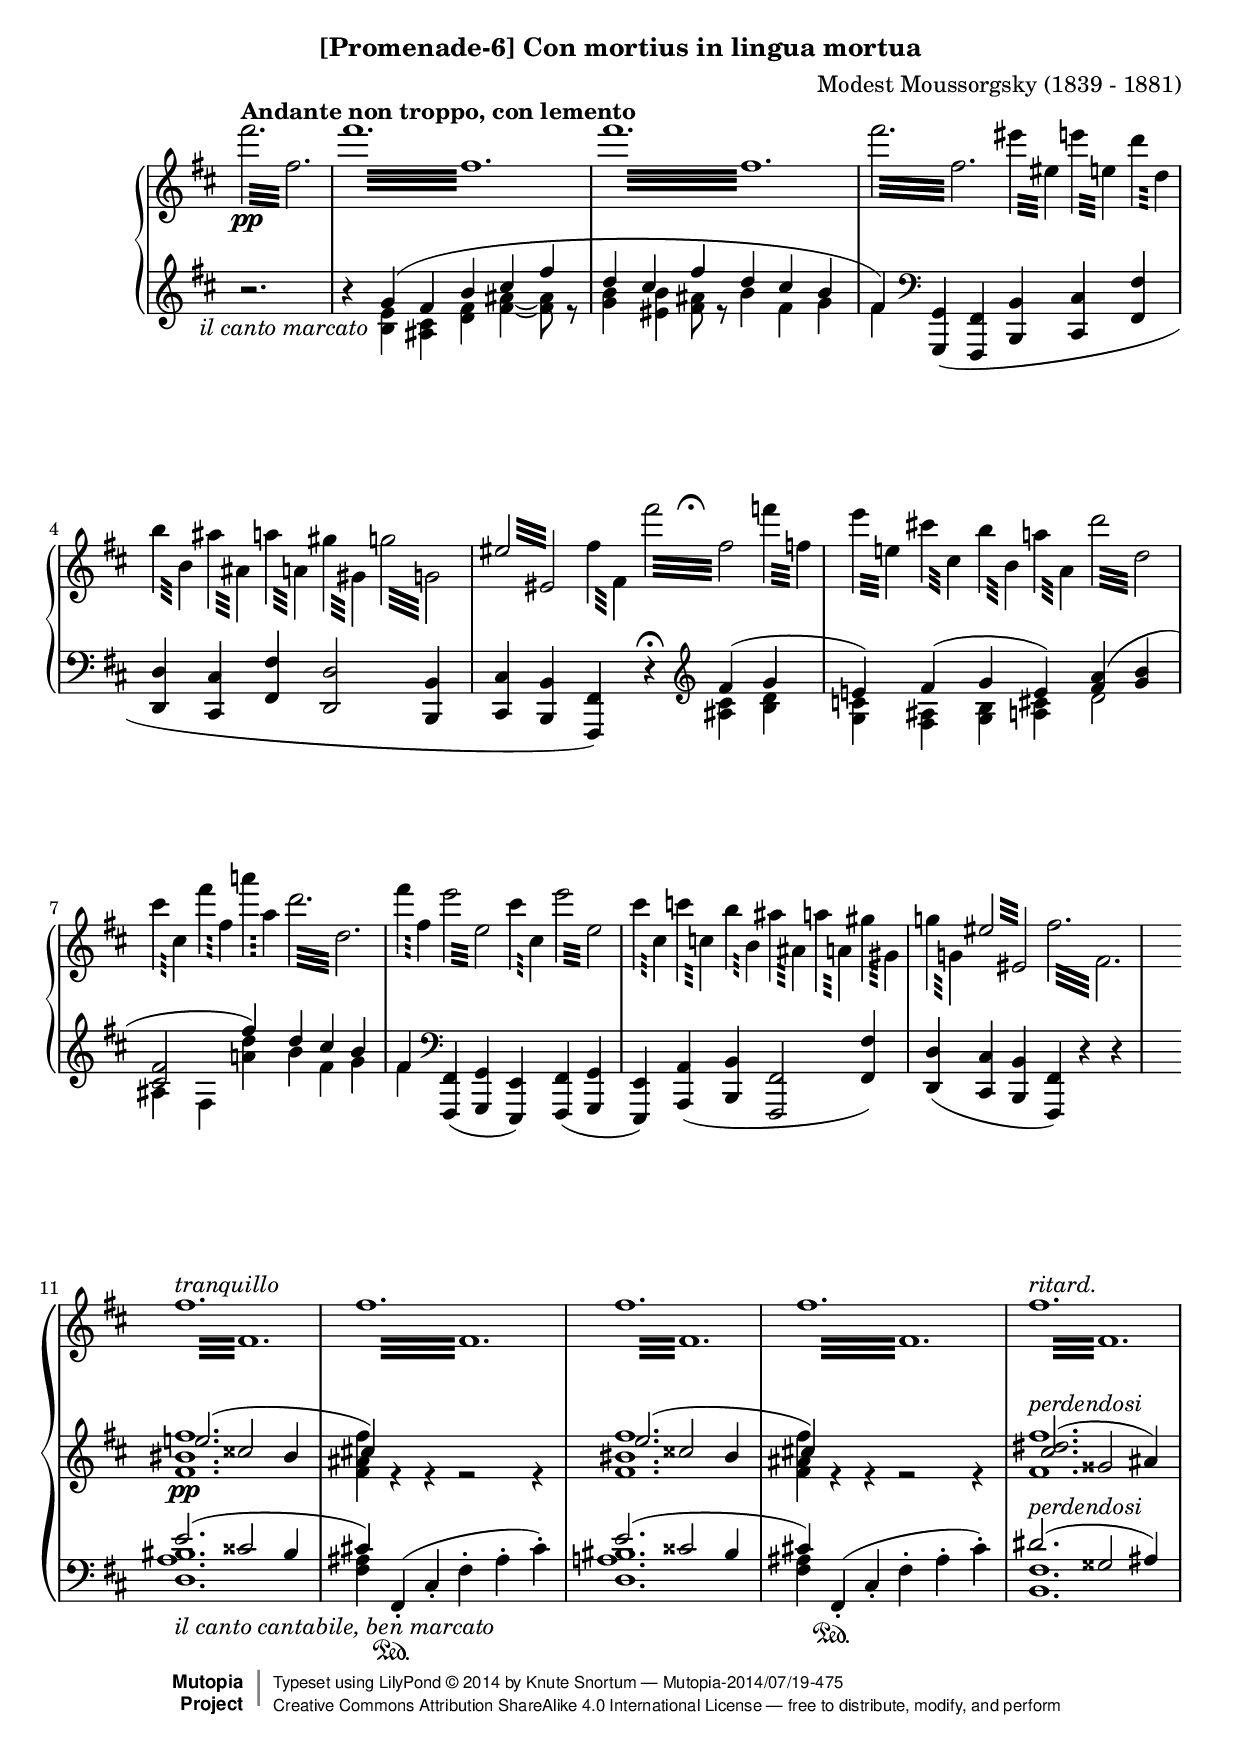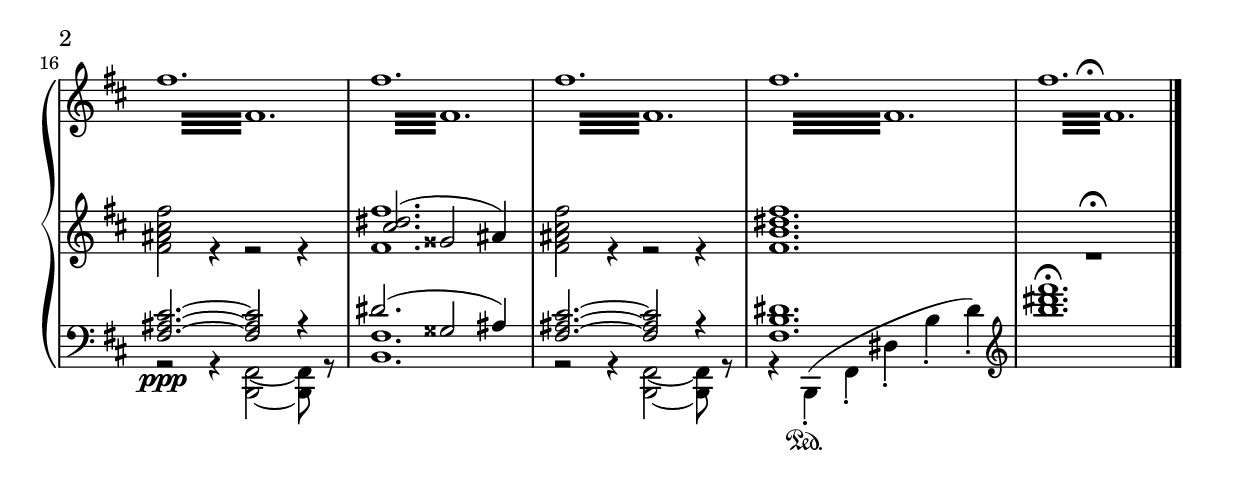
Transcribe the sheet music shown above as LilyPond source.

%...+....1....+....2....+....3....+....4....+....5....+....6....+....7....+....
\version "2.18.2"
\language "english"

\header {
  %title        = "[Promenade-6] Con mortius in lingua mortua"
  composer     = "Modest Moussorgsky (1839 - 1881)"
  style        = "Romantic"
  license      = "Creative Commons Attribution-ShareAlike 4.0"
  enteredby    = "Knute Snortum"
  date         = "1874"
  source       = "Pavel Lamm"

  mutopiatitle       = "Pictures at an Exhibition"
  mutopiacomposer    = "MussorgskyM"
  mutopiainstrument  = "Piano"
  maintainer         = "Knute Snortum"
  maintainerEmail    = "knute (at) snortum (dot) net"
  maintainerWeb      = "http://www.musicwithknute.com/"

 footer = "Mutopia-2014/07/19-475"
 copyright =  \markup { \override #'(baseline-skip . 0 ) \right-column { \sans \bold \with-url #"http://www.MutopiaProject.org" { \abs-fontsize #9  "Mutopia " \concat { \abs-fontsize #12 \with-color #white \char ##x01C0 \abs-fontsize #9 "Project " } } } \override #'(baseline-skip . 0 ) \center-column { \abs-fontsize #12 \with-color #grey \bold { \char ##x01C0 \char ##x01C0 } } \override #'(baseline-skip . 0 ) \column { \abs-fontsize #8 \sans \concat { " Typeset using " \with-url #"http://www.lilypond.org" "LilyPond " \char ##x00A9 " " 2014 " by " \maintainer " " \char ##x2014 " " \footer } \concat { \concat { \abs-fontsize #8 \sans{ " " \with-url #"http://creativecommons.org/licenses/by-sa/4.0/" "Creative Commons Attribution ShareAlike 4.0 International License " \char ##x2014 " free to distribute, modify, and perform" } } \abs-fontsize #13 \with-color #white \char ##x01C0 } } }
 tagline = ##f
}

cantoMarcato = \markup { \italic "il canto marcato" }
cantabileMarcato = \markup { \italic "il canto cantabile, ben marcato" }
tranq = \markup { \italic "tranquillo" }
ritard = \markup { \italic "ritard." }
perden = \markup { \italic "perdendosi" }
markupFermata = \markup { \musicglyph #"scripts.ufermata" }

forceShiftOn = \override NoteColumn.force-hshift = #0.5
forceShiftOff = \override NoteColumn.force-hshift = #0
adjustCantoX = \once \override TextScript.X-offset = #-4
adjustFermata = {
  \once \override TextScript.X-offset = #4.5
  \once \override TextScript.Y-offset = #5.5
}
adjustFermataTwo = \once \override TextScript.X-offset = #5

upper = \relative c''' {
  \tempo "Andante non troppo, con lemento"
  \override Beam.gap-count = #3
  
  \partial 2. \repeat tremolo 12 { fs32 \pp fs, }
  | \repeat tremolo 24 { fs'32 fs, }
  | \repeat tremolo 24 { fs'32 fs, }
  | \repeat tremolo 12 { fs'32 fs, }
    \repeat tremolo 4 { es'32 es, }
    \repeat tremolo 4 { e'32 e, }
    \repeat tremolo 4 { d'32 d, }  
  | \repeat tremolo 4 { b'32 b, }
    \repeat tremolo 4 { as'32 as, }
    \repeat tremolo 4 { a'32 a, }
    \repeat tremolo 4 { gs'32 gs, }
    \repeat tremolo 8 { g'32 g, }
  | \repeat tremolo 8 { es'32 es, }
    \repeat tremolo 4 { fs'32 fs, }
    \repeat tremolo 8 { \adjustFermata fs''32 ^\markupFermata fs, } 
    \repeat tremolo 4 { f'32 f, }
  | \repeat tremolo 4 { e'32 e, }
    \repeat tremolo 4 { cs'32 cs, }
    \repeat tremolo 4 { b'32 b, }
    \repeat tremolo 4 { a'32 a, }
    \repeat tremolo 8 { d'32 d, }
  | \repeat tremolo 4 { cs'32 cs, }
    \repeat tremolo 4 { fs'32 fs, }
    \repeat tremolo 4 { a'32 a, }
    \repeat tremolo 12 { d32 d, }
  | \repeat tremolo 4 { fs'32 fs, }
    \repeat tremolo 8 { e'32 e, }
    \repeat tremolo 4 { cs'32 cs, }
    \repeat tremolo 8 { e'32 e, }
  | \repeat tremolo 4 { cs'32 cs, }
    \repeat tremolo 4 { c'32 c, }
    \repeat tremolo 4 { b'32 b, }
    \repeat tremolo 4 { as'32 as, }
    \repeat tremolo 4 { a'32 a, }
    \repeat tremolo 4 { gs'32 gs, }
  | \repeat tremolo 4 { g'32 g, }
    \repeat tremolo 8 { es'32 es, }
    \repeat tremolo 12 { fs'32 fs, }
  <<
    \new Staff \with { 
      \remove Time_signature_engraver 
      alignAboveContext = "up"
    } {
      \key b \minor
      | \tag #'layout { \repeat tremolo 24 { fs'32 ^\tranq fs, } }
        \tag #'midi   { \repeat tremolo 24 { fs'32 \pp     fs, } }
      | \repeat tremolo 24 { fs'32 fs, } 
      | \repeat tremolo 24 { fs'32 fs, }
      | \repeat tremolo 24 { fs'32 fs, } 
      | \repeat tremolo 24 { fs'32 ^\ritard fs, }
      | \repeat tremolo 24 { fs'32 fs, }
      | \repeat tremolo 24 { fs'32 fs, }
      | \repeat tremolo 24 { fs'32 fs, }
      | \repeat tremolo 24 { fs'32 fs, }
      | \repeat tremolo 24 { \adjustFermataTwo fs'32 ^\markupFermata fs, }
      | \bar "|."
    }
    \\
    {
      << 
        { | e'2. ( css2 bs4 | cs4 ) } 
        \\ 
        { | <fs, bs fs'>1. \pp | <fs as fs'>4 } 
      >>
        r4 r r2 r4
      |
      << 
        { | e'2. ( css2 bs4 | cs4 ) } 
        \\ 
        { | <fs, bs fs'>1. | <fs as fs'>4 } 
      >>
        r4 r r2 r4
      |
      <<
        { \forceShiftOn <cs' ds>2. ( gss2 as4 ) | s2 }
        \\
        { <fs fs'>1. ^\perden | <fs as cs fs>2 }
      >>
        r4 r2 r4
      |
      <<
        { \forceShiftOn <cs' ds>2. ( gss2 as4 ) | s2 }
        \\
        { <fs fs'>1. | <fs as cs fs>2 }
      >>
        r4 r2 r4
      | <fs b ds fs>1.
      | R1 * 6/4 \fermataMarkup
    }
  >>
}

lower = \relative c'' {
  \partial 2. \adjustCantoX r2. _\cantoMarcato
  | r4 
  << 
    {
      g4 ( fs b cs fs | d cs fs d cs b | fs )
    }
    \\
    {
      <b, e>4 <cs as> <d fs> <fs as> ~ q8 r | 
      <g b>4 <es b'> <fs as>8 r b4 fs g | fs 
    }
  >>
    \clef bass
    <g,, g,>4 ( <fs fs,> <b b,> <cs cs,> <fs fs,>
  | <d d,>4 <cs cs,> <fs fs,> <d d,>2 <b b,>4
  | <cs cs,>4 <b b,> <fs fs,> ) r \fermata
    \clef treble
  <<
    { fs''4 ( g | e ) }
    \\
    { <as, cs>4 <b d> | <g c> }
  >>
  <<
    { fs'4 ( g e ) }
    \\
    { <fs, as>4 <g b> <a cs> }
  >>
  <<
    { <fs' a>4 ( <g b> | <cs, fs>2 fs'4 ) }
    \\ 
    { d,2 | as4 fs <a' d> }
  >>
  <<
    { d4 cs b | fs }
    \\
    { b4 fs g | fs }
  >>
    \clef bass
    <fs,, fs,>4 ( <g g,> <e e,> ) <fs fs,> ( <g g,>
  | <e e,> ) <a a,> ( <b b,> <fs fs,>2 <fs' fs,>4 )
  | <d d,>4 ( <cs cs,> <b b,> <fs fs,> ) r r
  |
  <<
    { | e''2. ( css2 bs4 | cs4 ) }
    \\
    { <d, a' bs>1. _\cantabileMarcato | <fs as>4 }
  >>
    fs,4-. ( \sustainOn cs'-. fs-. as-. 
    \tag #'layout { cs-. ) }
    \tag #'midi   { cs-. ) \sustainOff }
  |
  <<
    { | e2. ( css2 bs4 | cs4 ) }
    \\
    { <d, a' bs>1. | <fs as>4 }
  >>
    fs,4-. ( \sustainOn cs'-. fs-. as-. 
    \tag #'layout { cs-. ) }
    \tag #'midi   { cs-. ) \sustainOff } 
  |
  << 
    { ds2. ( ^\perden gss,2 as4) | <fs as cs>2. ~ \ppp q2 r4 }
    \\
    { <b, fs'>1. | r2 r4 <b, fs'>2 ~ q8 r }
  >>
  << 
    { ds''2. ( gss,2 as4) | <fs as cs>2. ~ q2 r4 }
    \\
    { <b, fs'>1. | r2 r4 <b, fs'>2 ~ q8 r }
  >>
  <<
    { <fs'' b ds>1. }
    \\
    { r4 b,,-. ^( \sustainOn fs'-. ds'-. b'-. ds-. ) }
  >>
  | \clef treble <b'' ds fs>1. \fermata
}

global = {
  \clef treble
  \key b \minor
  \time 6/4
  \accidentalStyle piano
}

\bookpart {
  \header {
    subtitle = "[Promenade-6] Con mortius in lingua mortua"
  }
  \score {
    \keepWithTag #'layout
    \new PianoStaff <<
      \new Staff = "up" \with { \remove Time_signature_engraver } {
        \global
        \upper
      }
      \new Staff = "down" \with { \remove Time_signature_engraver } {
        \global
        \lower
      }
    >>
    \layout {
    }
  }
}

% MIDI output only
\score {
  \keepWithTag #'midi
  \unfoldRepeats {
    \new PianoStaff <<
      \new Staff = "up" \with { \remove Time_signature_engraver } {
        \global
        \upper
      }
      \new Staff = "down" \with { \remove Time_signature_engraver } {
        \global
        \lower
      }
    >>
  }
  \midi {
    \tempo 4 = 76
  }
}
